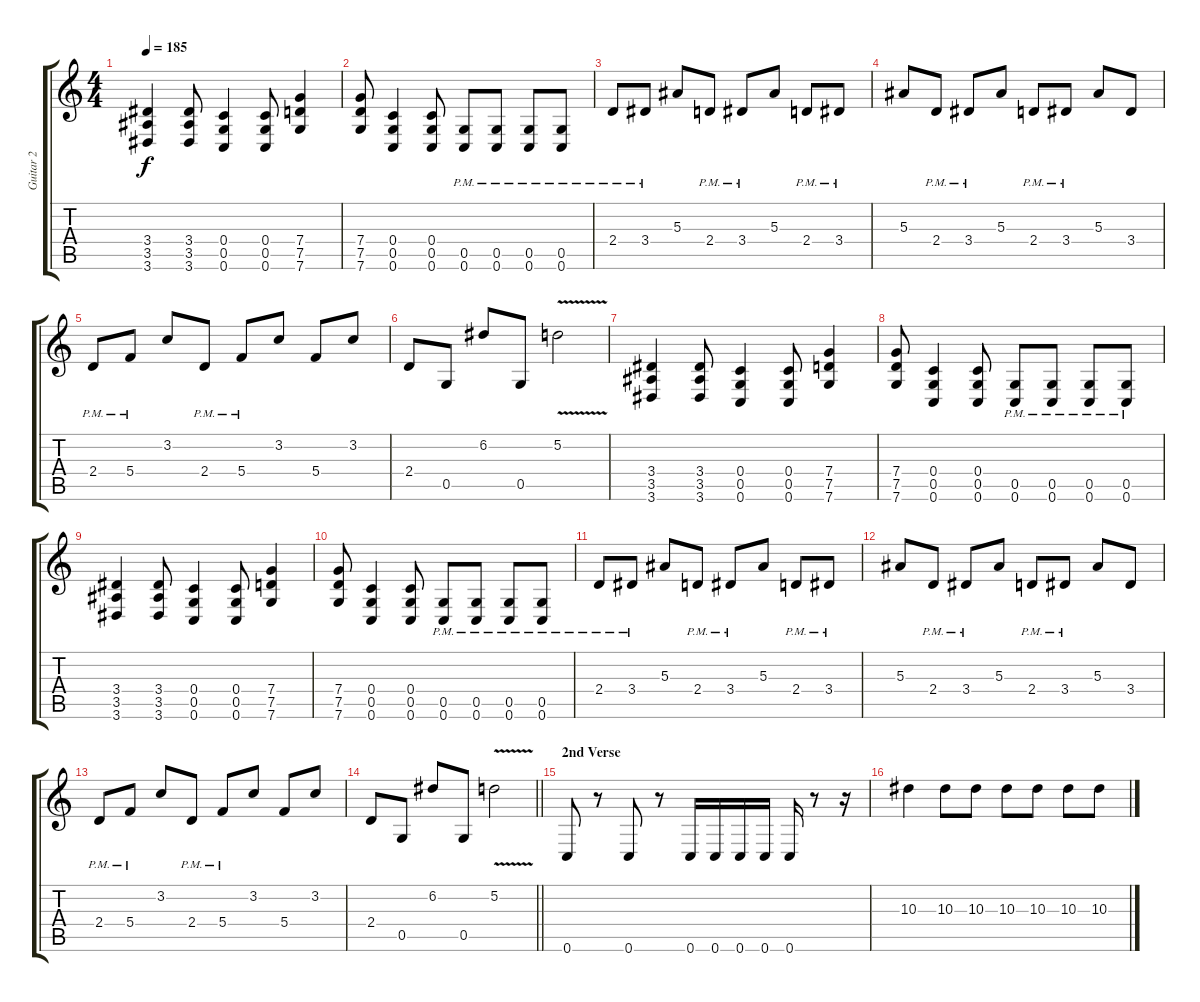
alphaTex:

\track ("Guitar 2" "Guitar 2") {instrument distortionguitar}
\staff {score tabs}
\tuning (D4 A3 F3 C3 G2 C2) {hide}
\ts (4 4)
\tempo 185
\clef g2
\ks c
(3.4 3.5 3.6).4{dy f} (3.4 3.5 3.6).8 (0.4 0.5 0.6).4 (0.4 0.5 0.6).8 (7.4 7.5 7.6).4 |
(7.4 7.5 7.6).8 (0.4 0.5 0.6).4 (0.4 0.5 0.6).8 (0.5{pm} 0.6{pm}).8 (0.5{pm} 0.6{pm}).8 (0.5{pm} 0.6{pm}).8 (0.5{pm} 0.6{pm}).8 |
2.4{pm}.8 3.4{pm}.8 5.3.8 2.4{pm}.8 3.4{pm}.8 5.3.8 2.4{pm}.8 3.4{pm}.8 |
5.3.8 2.4{pm}.8 3.4{pm}.8 5.3.8 2.4{pm}.8 3.4{pm}.8 5.3.8 3.4.8 |
2.4{pm}.8 5.4{pm}.8 3.2.8 2.4{pm}.8 5.4{pm}.8 3.2.8 5.4.8 3.2.8 |
2.4.8 0.5.8 6.2.8 0.5.8 5.2{v}.2 |
(3.4 3.5 3.6).4 (3.4 3.5 3.6).8 (0.4 0.5 0.6).4 (0.4 0.5 0.6).8 (7.4 7.5 7.6).4 |
(7.4 7.5 7.6).8 (0.4 0.5 0.6).4 (0.4 0.5 0.6).8 (0.5{pm} 0.6{pm}).8 (0.5{pm} 0.6{pm}).8 (0.5{pm} 0.6{pm}).8 (0.5{pm} 0.6{pm}).8 |
(3.4 3.5 3.6).4 (3.4 3.5 3.6).8 (0.4 0.5 0.6).4 (0.4 0.5 0.6).8 (7.4 7.5 7.6).4 |
(7.4 7.5 7.6).8 (0.4 0.5 0.6).4 (0.4 0.5 0.6).8 (0.5{pm} 0.6{pm}).8 (0.5{pm} 0.6{pm}).8 (0.5{pm} 0.6{pm}).8 (0.5{pm} 0.6{pm}).8 |
2.4{pm}.8 3.4{pm}.8 5.3.8 2.4{pm}.8 3.4{pm}.8 5.3.8 2.4{pm}.8 3.4{pm}.8 |
5.3.8 2.4{pm}.8 3.4{pm}.8 5.3.8 2.4{pm}.8 3.4{pm}.8 5.3.8 3.4.8 |
2.4{pm}.8 5.4{pm}.8 3.2.8 2.4{pm}.8 5.4{pm}.8 3.2.8 5.4.8 3.2.8 |
\barLineRight lightlight
2.4.8 0.5.8 6.2.8 0.5.8 5.2{v}.2 |
\section ("" "2nd Verse")
0.6.8 r.8 0.6.8 r.8 0.6.16 0.6.16 0.6.16 0.6.16 0.6.16 r.8 r.16 |
10.3.4 10.3.8 10.3.8 10.3.8 10.3.8 10.3.8 10.3.8
